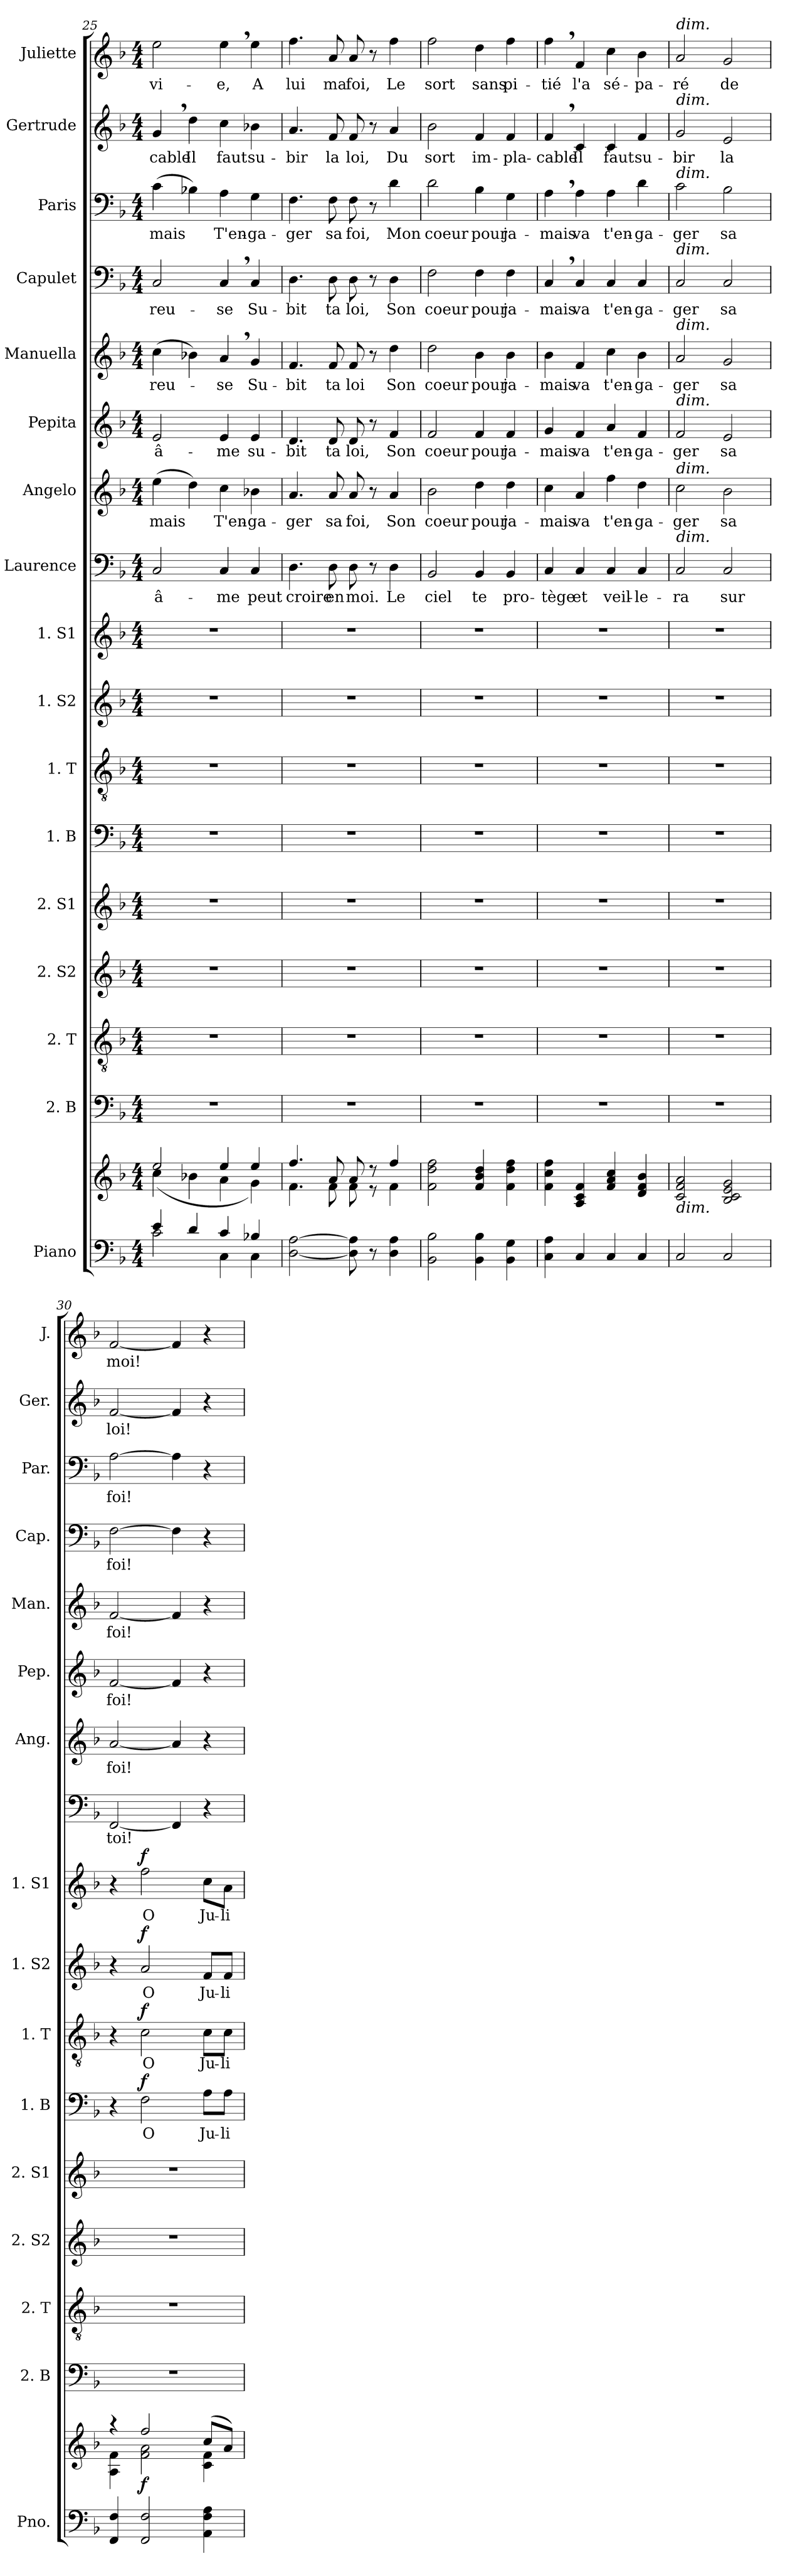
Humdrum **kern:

**kern	**kern	**dynam	**kern	**kern	**kern	**kern	**kern	**text	**dynam	**kern	**text	**dynam	**kern	**text	**dynam	**kern	**text	**dynam	**kern	**text	**kern	**text	**kern	**text	**kern	**text	**kern	**text	**kern	**text	**kern	**text	**kern	**text
*part17	*part17	*part17	*part16	*part15	*part14	*part13	*part12	*part12	*part12	*part11	*part11	*part11	*part10	*part10	*part10	*part9	*part9	*part9	*part8	*part8	*part7	*part7	*part6	*part6	*part5	*part5	*part4	*part4	*part3	*part3	*part2	*part2	*part1	*part1
*staff18	*staff17	*staff17/18	*staff16	*staff15	*staff14	*staff13	*staff12	*staff12	*staff12	*staff11	*staff11	*staff11	*staff10	*staff10	*staff10	*staff9	*staff9	*staff9	*staff8	*staff8	*staff7	*staff7	*staff6	*staff6	*staff5	*staff5	*staff4	*staff4	*staff3	*staff3	*staff2	*staff2	*staff1	*staff1
*I"Piano	*	*	*I"2. B	*I"2. T	*I"2. S2	*I"2. S1	*I"1. B	*	*	*I"1. T	*	*	*I"1. S2	*	*	*I"1. S1	*	*	*I"Laurence	*	*I"Angelo	*	*I"Pepita	*	*I"Manuella	*	*I"Capulet	*	*I"Paris	*	*I"Gertrude	*	*I"Juliette	*
*I'Pno.	*	*	*I'2. B	*I'2. T	*I'2. S2	*I'2. S1	*I'1. B	*	*	*I'1. T	*	*	*I'1. S2	*	*	*I'1. S1	*	*	*	*	*I'Ang.	*	*I'Pep.	*	*I'Man.	*	*I'Cap.	*	*I'Par.	*	*I'Ger.	*	*I'J.	*
!!LO:PB:g=z
*clefF4	*clefG2	*	*clefF4	*clefGv2	*clefG2	*clefG2	*clefF4	*	*	*clefGv2	*	*	*clefG2	*	*	*clefG2	*	*	*clefF4	*	*clefG2	*	*clefG2	*	*clefG2	*	*clefF4	*	*clefF4	*	*clefG2	*	*clefG2	*
*k[b-]	*k[b-]	*	*k[b-]	*k[b-]	*k[b-]	*k[b-]	*k[b-]	*	*	*k[b-]	*	*	*k[b-]	*	*	*k[b-]	*	*	*k[b-]	*	*k[b-]	*	*k[b-]	*	*k[b-]	*	*k[b-]	*	*k[b-]	*	*k[b-]	*	*k[b-]	*
*M4/4	*M4/4	*	*M4/4	*M4/4	*M4/4	*M4/4	*M4/4	*	*	*M4/4	*	*	*M4/4	*	*	*M4/4	*	*	*M4/4	*	*M4/4	*	*M4/4	*	*M4/4	*	*M4/4	*	*M4/4	*	*M4/4	*	*M4/4	*
=25	=25	=25	=25	=25	=25	=25	=25	=25	=25	=25	=25	=25	=25	=25	=25	=25	=25	=25	=25	=25	=25	=25	=25	=25	=25	=25	=25	=25	=25	=25	=25	=25	=25	=25
*^	*^	*	*	*	*	*	*	*	*	*	*	*	*	*	*	*	*	*	*	*	*	*	*	*	*	*	*	*	*	*	*	*	*	*
!	!	!	!	!	!	!	!	!	!	!	!	!	!	!	!	!	!	!	!	!	!	!LO:LY:b	!	!LO:LY:b	!	!LO:LY:b	!	!LO:LY:b	!	!LO:LY:b	!	!LO:LY:b	!	!LO:LY:b	!	!LO:LY:b
4e/	2c\	2ee/	(<4cc\	.	1r	1r	1r	1r	1r	.	.	1r	.	.	1r	.	.	1r	.	.	2C/	â-	(>4ee\	-mais	2e/	â-	(>4cc\	-reu-	2C/	-reu-	(>4c\	-mais	4g,/	cable	2ee\	vi-
!	!	!	!	!	!	!	!	!	!	!	!	!	!	!	!	!	!	!	!	!	!	!	!	!	!	!	!	!	!	!	!	!	!	!LO:LY:b	!	!
4d/	.	.	4b-X\	.	.	.	.	.	.	.	.	.	.	.	.	.	.	.	.	.	.	.	4dd\)	.	.	.	4b-X\)	.	.	.	4B-X\)	.	4dd\	Il	.	.
!	!	!	!	!	!	!	!	!	!	!	!	!	!	!	!	!	!	!	!	!	!	!LO:LY:b	!	!LO:LY:b	!	!LO:LY:b	!	!LO:LY:b	!	!LO:LY:b	!	!LO:LY:b	!	!LO:LY:b	!	!LO:LY:b
4c/	4C\	4ee/	4a\	.	.	.	.	.	.	.	.	.	.	.	.	.	.	.	.	.	4C/	-me	4cc\	T'en-	4e/	-me	4a,/	-se	4C,/	-se	4A\	T'en-	4cc\	faut	4ee,\	-e,
!	!	!	!	!	!	!	!	!	!	!	!	!	!	!	!	!	!	!	!	!	!	!LO:LY:b	!	!LO:LY:b	!	!LO:LY:b	!	!LO:LY:b	!	!LO:LY:b	!	!LO:LY:b	!	!LO:LY:b	!	!LO:LY:b
4B-X/	4C\	4ee/	4g\)	.	.	.	.	.	.	.	.	.	.	.	.	.	.	.	.	.	4C/	peut	4b-X\	-ga-	4e/	su-	4g/	Su-	4C/	Su-	4G\	-ga-	4b-X\	su-	4ee\	A
=26	=26	=26	=26	=26	=26	=26	=26	=26	=26	=26	=26	=26	=26	=26	=26	=26	=26	=26	=26	=26	=26	=26	=26	=26	=26	=26	=26	=26	=26	=26	=26	=26	=26	=26	=26	=26
!	!	!	!	!	!	!	!	!	!	!	!	!	!	!	!	!	!	!	!	!	!	!LO:LY:b	!	!LO:LY:b	!	!LO:LY:b	!	!LO:LY:b	!	!LO:LY:b	!	!LO:LY:b	!	!LO:LY:b	!	!LO:LY:b
*v	*v	*	*	*	*	*	*	*	*	*	*	*	*	*	*	*	*	*	*	*	*	*	*	*	*	*	*	*	*	*	*	*	*	*	*	*
[2D\ [2A\	4.ff/	4.f\	.	1r	1r	1r	1r	1r	.	.	1r	.	.	1r	.	.	1r	.	.	4.D\	croire	4.a/	-ger	4.d/	-bit	4.f/	-bit	4.D\	-bit	4.F\	-ger	4.a/	-bir	4.ff\	lui
!	!	!	!	!	!	!	!	!	!	!	!	!	!	!	!	!	!	!	!	!	!LO:LY:b	!	!LO:LY:b	!	!LO:LY:b	!	!LO:LY:b	!	!LO:LY:b	!	!LO:LY:b	!	!LO:LY:b	!	!LO:LY:b
.	8a/	8f\	.	.	.	.	.	.	.	.	.	.	.	.	.	.	.	.	.	8D\	en	8a/	sa	8d/	ta	8f/	ta	8D\	ta	8F\	sa	8f/	la	8a/	ma
!	!	!	!	!	!	!	!	!	!	!	!	!	!	!	!	!	!	!	!	!	!LO:LY:b	!	!LO:LY:b	!	!LO:LY:b	!	!LO:LY:b	!	!LO:LY:b	!	!LO:LY:b	!	!LO:LY:b	!	!LO:LY:b
8D\] 8A\]	8a/	8f\	.	.	.	.	.	.	.	.	.	.	.	.	.	.	.	.	.	8D\	moi.	8a/	foi,	8d/	loi,	8f/	loi	8D\	loi,	8F\	foi,	8f/	loi,	8a/	foi,
8r	8r	8r	.	.	.	.	.	.	.	.	.	.	.	.	.	.	.	.	.	8r	.	8r	.	8r	.	8r	.	8r	.	8r	.	8r	.	8r	.
!	!	!	!	!	!	!	!	!	!	!	!	!	!	!	!	!	!	!	!	!	!LO:LY:b	!	!LO:LY:b	!	!LO:LY:b	!	!LO:LY:b	!	!LO:LY:b	!	!LO:LY:b	!	!LO:LY:b	!	!LO:LY:b
4D\ 4A\	4ff/	4f\	.	.	.	.	.	.	.	.	.	.	.	.	.	.	.	.	.	4D\	Le	4a/	Son	4f/	Son	4dd\	Son	4D\	Son	4d\	Mon	4a/	Du	4ff\	Le
=27	=27	=27	=27	=27	=27	=27	=27	=27	=27	=27	=27	=27	=27	=27	=27	=27	=27	=27	=27	=27	=27	=27	=27	=27	=27	=27	=27	=27	=27	=27	=27	=27	=27	=27	=27
!	!	!	!	!	!	!	!	!	!	!	!	!	!	!	!	!	!	!	!	!	!LO:LY:b	!	!LO:LY:b	!	!LO:LY:b	!	!LO:LY:b	!	!LO:LY:b	!	!LO:LY:b	!	!LO:LY:b	!	!LO:LY:b
*	*v	*v	*	*	*	*	*	*	*	*	*	*	*	*	*	*	*	*	*	*	*	*	*	*	*	*	*	*	*	*	*	*	*	*	*
2BB-\ 2B-\	2f\ 2dd\ 2ff\	.	1r	1r	1r	1r	1r	.	.	1r	.	.	1r	.	.	1r	.	.	2BB-/	ciel	2b-\	coeur	2f/	coeur	2dd\	coeur	2F\	coeur	2d\	coeur	2b-\	sort	2ff\	sort
!	!	!	!	!	!	!	!	!	!	!	!	!	!	!	!	!	!	!	!	!LO:LY:b	!	!LO:LY:b	!	!LO:LY:b	!	!LO:LY:b	!	!LO:LY:b	!	!LO:LY:b	!	!LO:LY:b	!	!LO:LY:b
4BB-\ 4B-\	4f/ 4b-/ 4dd/	.	.	.	.	.	.	.	.	.	.	.	.	.	.	.	.	.	4BB-/	te	4dd\	pour	4f/	pour	4b-\	pour	4F\	pour	4B-\	pour	4f/	im-	4dd\	sans
!	!	!	!	!	!	!	!	!	!	!	!	!	!	!	!	!	!	!	!	!LO:LY:b	!	!LO:LY:b	!	!LO:LY:b	!	!LO:LY:b	!	!LO:LY:b	!	!LO:LY:b	!	!LO:LY:b	!	!LO:LY:b
4BB-\ 4G\	4f\ 4dd\ 4ff\	.	.	.	.	.	.	.	.	.	.	.	.	.	.	.	.	.	4BB-/	pro-	4dd\	ja-	4f/	ja-	4b-\	ja-	4F\	ja-	4G\	ja-	4f/	-pla-	4ff\	pi-
=28	=28	=28	=28	=28	=28	=28	=28	=28	=28	=28	=28	=28	=28	=28	=28	=28	=28	=28	=28	=28	=28	=28	=28	=28	=28	=28	=28	=28	=28	=28	=28	=28	=28	=28
!	!	!	!	!	!	!	!	!	!	!	!	!	!	!	!	!	!	!	!	!LO:LY:b	!	!LO:LY:b	!	!LO:LY:b	!	!LO:LY:b	!	!LO:LY:b	!	!LO:LY:b	!	!LO:LY:b	!	!LO:LY:b
4C\ 4A\	4f\ 4cc\ 4ff\	.	1r	1r	1r	1r	1r	.	.	1r	.	.	1r	.	.	1r	.	.	4C/	-tège	4cc\	-mais	4g/	-mais	4b-\	-mais	4C,/	-mais	4A,\	-mais	4f,/	-cable	4ff,\	-tié
!	!	!	!	!	!	!	!	!	!	!	!	!	!	!	!	!	!	!	!	!LO:LY:b	!	!LO:LY:b	!	!LO:LY:b	!	!LO:LY:b	!	!LO:LY:b	!	!LO:LY:b	!	!LO:LY:b	!	!LO:LY:b
4C/	4A/ 4c/ 4f/	.	.	.	.	.	.	.	.	.	.	.	.	.	.	.	.	.	4C/	et	4a/	va	4f/	va	4f/	va	4C/	va	4A\	va	4c/	Il	4f/	l'a
!	!	!	!	!	!	!	!	!	!	!	!	!	!	!	!	!	!	!	!	!LO:LY:b	!	!LO:LY:b	!	!LO:LY:b	!	!LO:LY:b	!	!LO:LY:b	!	!LO:LY:b	!	!LO:LY:b	!	!LO:LY:b
4C/	4f/ 4a/ 4cc/	.	.	.	.	.	.	.	.	.	.	.	.	.	.	.	.	.	4C/	veil-	4ff\	t'en-	4a/	t'en-	4cc\	t'en-	4C/	t'en-	4A\	t'en-	4c/	faut	4cc\	sé-
!	!	!	!	!	!	!	!	!	!	!	!	!	!	!	!	!	!	!	!	!LO:LY:b	!	!LO:LY:b	!	!LO:LY:b	!	!LO:LY:b	!	!LO:LY:b	!	!LO:LY:b	!	!LO:LY:b	!	!LO:LY:b
4C/	4d/ 4f/ 4b-/	.	.	.	.	.	.	.	.	.	.	.	.	.	.	.	.	.	4C/	-le-	4dd\	-ga-	4f/	-ga-	4b-\	-ga-	4C/	-ga-	4d\	-ga-	4f/	su-	4b-\	-pa-
=29	=29	=29	=29	=29	=29	=29	=29	=29	=29	=29	=29	=29	=29	=29	=29	=29	=29	=29	=29	=29	=29	=29	=29	=29	=29	=29	=29	=29	=29	=29	=29	=29	=29	=29
!	!	!	!	!	!	!	!	!	!	!	!	!	!	!	!	!	!	!	!	!	!	!	!	!	!	!	!	!	!	!	!	!	!LO:TX:a:i:t=dim.	!
!	!	!	!	!	!	!	!	!	!	!	!	!	!	!	!	!	!	!	!	!	!	!	!	!	!	!	!	!	!	!	!LO:TX:a:i:t=dim.	!	!	!
!	!	!	!	!	!	!	!	!	!	!	!	!	!	!	!	!	!	!	!	!	!	!	!	!	!	!	!	!	!LO:TX:a:i:t=dim.	!	!	!	!	!
!	!	!	!	!	!	!	!	!	!	!	!	!	!	!	!	!	!	!	!	!	!	!	!	!	!	!	!LO:TX:a:i:t=dim.	!	!	!	!	!	!	!
!	!	!	!	!	!	!	!	!	!	!	!	!	!	!	!	!	!	!	!	!	!	!	!	!	!LO:TX:a:i:t=dim.	!	!	!	!	!	!	!	!	!
!	!	!	!	!	!	!	!	!	!	!	!	!	!	!	!	!	!	!	!	!	!	!	!LO:TX:a:i:t=dim.	!	!	!	!	!	!	!	!	!	!	!
!	!	!	!	!	!	!	!	!	!	!	!	!	!	!	!	!	!	!	!	!	!LO:TX:a:i:t=dim.	!	!	!	!	!	!	!	!	!	!	!	!	!
!	!	!	!	!	!	!	!	!	!	!	!	!	!	!	!	!	!	!	!LO:TX:a:i:t=dim.	!	!	!	!	!	!	!	!	!	!	!	!	!	!	!
!	!LO:TX:b:i:t=dim.	!	!	!	!	!	!	!	!	!	!	!	!	!	!	!	!	!	!	!	!	!	!	!	!	!	!	!	!	!	!	!	!	!
!	!	!	!	!	!	!	!	!	!	!	!	!	!	!	!	!	!	!	!	!LO:LY:b	!	!LO:LY:b	!	!LO:LY:b	!	!LO:LY:b	!	!LO:LY:b	!	!LO:LY:b	!	!LO:LY:b	!	!LO:LY:b
2C/	2c/ 2f/ 2a/	.	1r	1r	1r	1r	1r	.	.	1r	.	.	1r	.	.	1r	.	.	2C/	-ra	2cc\	-ger	2f/	-ger	2a/	-ger	2C/	-ger	2c\	-ger	2g/	-bir	2a/	-ré
!	!	!	!	!	!	!	!	!	!	!	!	!	!	!	!	!	!	!	!	!LO:LY:b	!	!LO:LY:b	!	!LO:LY:b	!	!LO:LY:b	!	!LO:LY:b	!	!LO:LY:b	!	!LO:LY:b	!	!LO:LY:b
2C/	2B-/ 2c/ 2e/ 2g/	.	.	.	.	.	.	.	.	.	.	.	.	.	.	.	.	.	2C/	sur	2b-\	sa	2e/	sa	2g/	sa	2C/	sa	2B-\	sa	2e/	la	2g/	de
!!LO:PB:g=z
=30	=30	=30	=30	=30	=30	=30	=30	=30	=30	=30	=30	=30	=30	=30	=30	=30	=30	=30	=30	=30	=30	=30	=30	=30	=30	=30	=30	=30	=30	=30	=30	=30	=30	=30
*	*^	*	*	*	*	*	*	*	*	*	*	*	*	*	*	*	*	*	*	*	*	*	*	*	*	*	*	*	*	*	*	*	*	*
!	!	!	!	!	!	!	!	!	!	!	!	!	!	!	!	!	!	!	!	!	!LO:LY:b	!	!LO:LY:b	!	!LO:LY:b	!	!LO:LY:b	!	!LO:LY:b	!	!LO:LY:b	!	!LO:LY:b	!	!LO:LY:b
4FF/ 4F/	4r	4A\ 4f\	.	1r	1r	1r	1r	4r	.	.	4r	.	.	4r	.	.	4r	.	.	[2FF/	toi!	[2a/	foi!	[2f/	foi!	[2f/	foi!	[2F\	foi!	[2A\	foi!	[2f/	loi!	[2f/	moi!
!	!	!	!LO:DY:a=2	!	!	!	!	!	!LO:LY:b	!LO:DY:a	!	!LO:LY:b	!LO:DY:a	!	!LO:LY:b	!LO:DY:a	!	!LO:LY:b	!LO:DY:a	!	!	!	!	!	!	!	!	!	!	!	!	!	!	!	!
2FF/ 2F/	2ff/	2f\ 2a\	f	.	.	.	.	2F\	O	f	2c\	O	f	2a/	O	f	2ff\	O	f	.	.	.	.	.	.	.	.	.	.	.	.	.	.	.	.
.	.	.	.	.	.	.	.	.	.	.	.	.	.	.	.	.	.	.	.	4FF/]	.	4a/]	.	4f/]	.	4f/]	.	4F\]	.	4A\]	.	4f/]	.	4f/]	.
!	!	!	!	!	!	!	!	!	!LO:LY:b	!	!	!LO:LY:b	!	!	!LO:LY:b	!	!	!LO:LY:b	!	!	!	!	!	!	!	!	!	!	!	!	!	!	!	!	!
4AA\ 4F\ 4A\	(>8cc/L	4c\ 4f\	.	.	.	.	.	8A\L	Ju-	.	8c\L	Ju-	.	8f/L	Ju-	.	8cc\L	Ju-	.	4r	.	4r	.	4r	.	4r	.	4r	.	4r	.	4r	.	4r	.
!	!	!	!	!	!	!	!	!	!LO:LY:b	!	!	!LO:LY:b	!	!	!LO:LY:b	!	!	!LO:LY:b	!	!	!	!	!	!	!	!	!	!	!	!	!	!	!	!	!
.	8a/J)	.	.	.	.	.	.	8A\J	-li-	.	8c\J	-li-	.	8f/J	-li-	.	8a\J	-li-	.	.	.	.	.	.	.	.	.	.	.	.	.	.	.	.	.
*	*v	*v	*	*	*	*	*	*	*	*	*	*	*	*	*	*	*	*	*	*	*	*	*	*	*	*	*	*	*	*	*	*	*	*	*
=	=	=	=	=	=	=	=	=	=	=	=	=	=	=	=	=	=	=	=	=	=	=	=	=	=	=	=	=	=	=	=	=	=	=
*-	*-	*-	*-	*-	*-	*-	*-	*-	*-	*-	*-	*-	*-	*-	*-	*-	*-	*-	*-	*-	*-	*-	*-	*-	*-	*-	*-	*-	*-	*-	*-	*-	*-	*-
